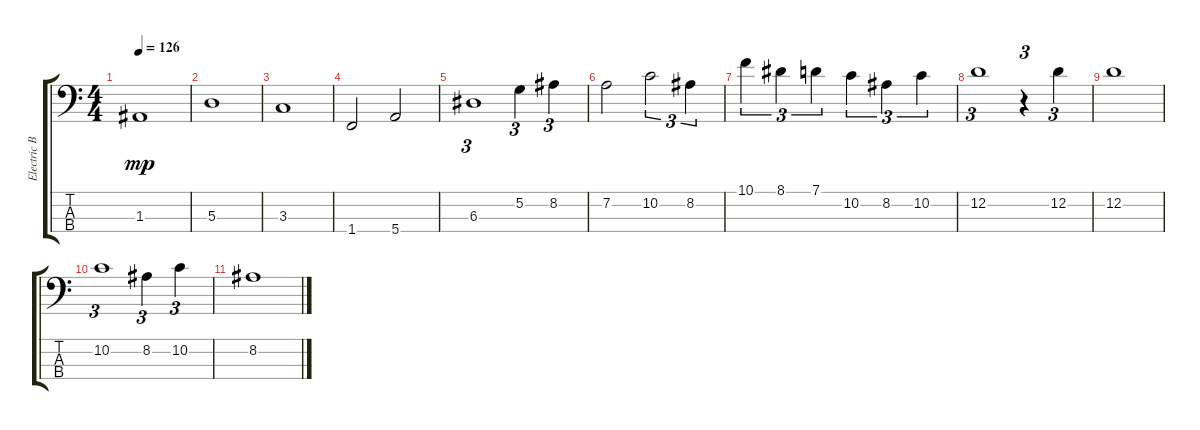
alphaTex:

\track ("Electric Bass" "Electric B") {instrument electricbassfinger}
\staff {score tabs}
\tuning (G2 D2 A1 E1) {hide}
\ts (4 4)
\tempo 126
\clef f4
\ks c
1.3.1{dy mp} |
5.3.1 |
3.3.1 |
1.4.2 5.4.2 |
6.3.1{tu (3 2)} 5.2.4{tu (3 2)} 8.2.4{tu (3 2)} |
7.2.2 10.2.2{tu (3 2)} 8.2.4{tu (3 2)} |
10.1.4{tu (3 2)} 8.1.4{tu (3 2)} 7.1.4{tu (3 2)} 10.2.4{tu (3 2)} 8.2.4{tu (3 2)} 10.2.4{tu (3 2)} |
12.2.1{tu (3 2)} r.4{tu (3 2)} 12.2.4{tu (3 2)} |
12.2.1 |
10.2.1{tu (3 2)} 8.2.4{tu (3 2)} 10.2.4{tu (3 2)} |
8.2.1
